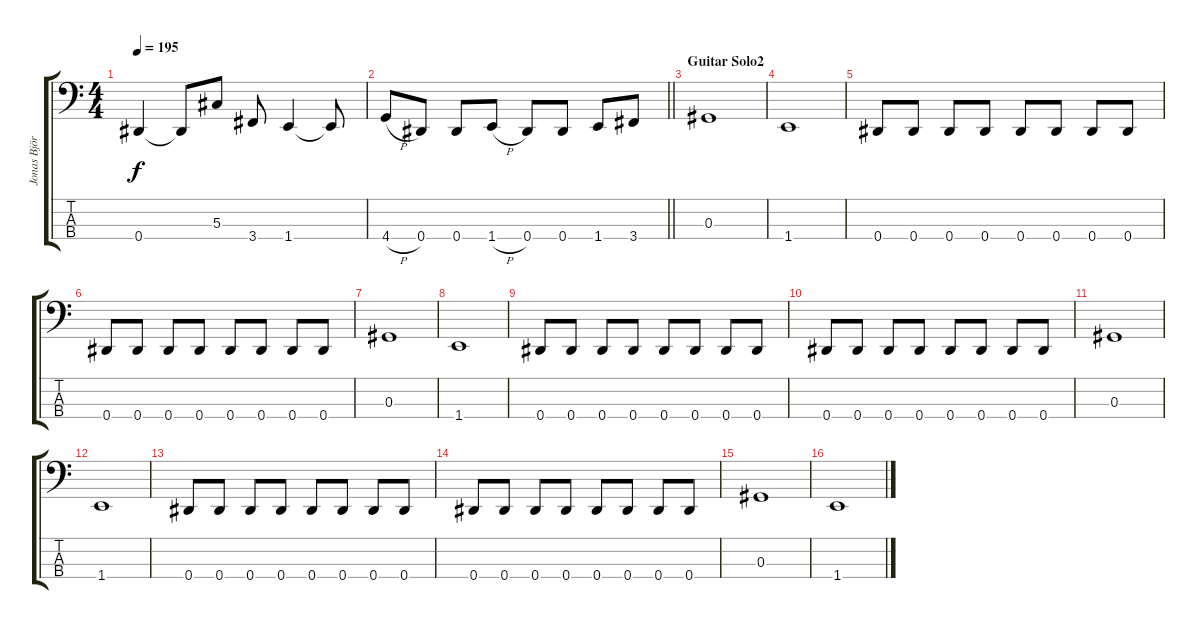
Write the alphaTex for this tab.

\track ("Jonas Björler" "Jonas Björ") {instrument electricbasspick}
\staff {score tabs}
\tuning (Gb2 Db2 Ab1 Eb1) {hide}
\ts (4 4)
\tempo 195
\clef f4
\ks c
0.4.4{dy f} 0.4{t}.8 5.3.8 3.4.8 1.4.4 1.4{t}.8 |
\barLineRight lightlight
4.4{h}.8 0.4.8 0.4.8 1.4{h}.8 0.4.8 0.4.8 1.4.8 3.4.8 |
\section ("" "Guitar Solo2")
0.3.1 |
1.4.1 |
0.4.8 0.4.8 0.4.8 0.4.8 0.4.8 0.4.8 0.4.8 0.4.8 |
0.4.8 0.4.8 0.4.8 0.4.8 0.4.8 0.4.8 0.4.8 0.4.8 |
0.3.1 |
1.4.1 |
0.4.8 0.4.8 0.4.8 0.4.8 0.4.8 0.4.8 0.4.8 0.4.8 |
0.4.8 0.4.8 0.4.8 0.4.8 0.4.8 0.4.8 0.4.8 0.4.8 |
0.3.1 |
1.4.1 |
0.4.8 0.4.8 0.4.8 0.4.8 0.4.8 0.4.8 0.4.8 0.4.8 |
0.4.8 0.4.8 0.4.8 0.4.8 0.4.8 0.4.8 0.4.8 0.4.8 |
0.3.1 |
1.4.1
